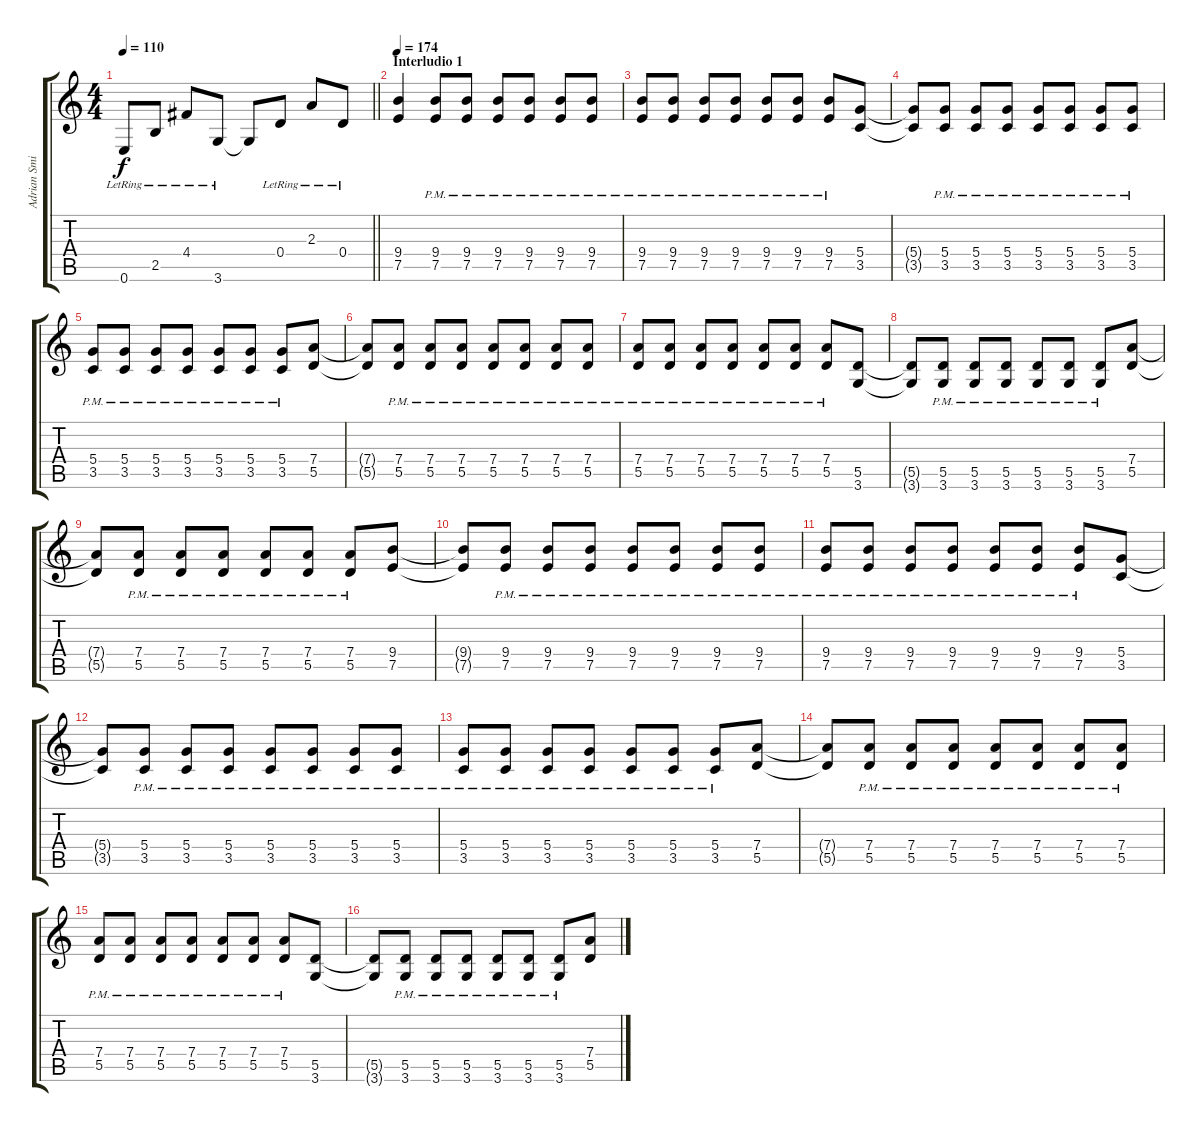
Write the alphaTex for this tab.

\track ("Adrian Smith" "Adrian Smi") {instrument distortionguitar}
\staff {score tabs}
\tuning (E4 B3 G3 D3 A2 E2) {hide}
\ts (4 4)
\tempo 110
\clef g2
\barLineRight lightlight
\ks c
0.6{lr}.8{dy f} 2.5{lr}.8 4.4{lr}.8 3.6{lr}.8 3.6{t}.8 0.4{lr}.8 2.3{lr}.8 0.4{lr}.8 |
\section ("" "Interludio 1")
\tempo 174
(9.4 7.5).4{instrument distortionguitar} (9.4{pm} 7.5{pm}).8 (9.4{pm} 7.5{pm}).8 (9.4{pm} 7.5{pm}).8 (9.4{pm} 7.5{pm}).8 (9.4{pm} 7.5{pm}).8 (9.4{pm} 7.5{pm}).8 |
(9.4{pm} 7.5{pm}).8 (9.4{pm} 7.5{pm}).8 (9.4{pm} 7.5{pm}).8 (9.4{pm} 7.5{pm}).8 (9.4{pm} 7.5{pm}).8 (9.4{pm} 7.5{pm}).8 (9.4{pm} 7.5{pm}).8 (5.4 3.5).8 |
(5.4{t} 3.5{t}).8 (5.4{pm} 3.5{pm}).8 (5.4{pm} 3.5{pm}).8 (5.4{pm} 3.5{pm}).8 (5.4{pm} 3.5{pm}).8 (5.4{pm} 3.5{pm}).8 (5.4{pm} 3.5{pm}).8 (5.4{pm} 3.5{pm}).8 |
(5.4{pm} 3.5{pm}).8 (5.4{pm} 3.5{pm}).8 (5.4{pm} 3.5{pm}).8 (5.4{pm} 3.5{pm}).8 (5.4{pm} 3.5{pm}).8 (5.4{pm} 3.5{pm}).8 (5.4{pm} 3.5{pm}).8 (7.4 5.5).8 |
(7.4{t} 5.5{t}).8 (7.4{pm} 5.5{pm}).8 (7.4{pm} 5.5{pm}).8 (7.4{pm} 5.5{pm}).8 (7.4{pm} 5.5{pm}).8 (7.4{pm} 5.5{pm}).8 (7.4{pm} 5.5{pm}).8 (7.4{pm} 5.5{pm}).8 |
(7.4{pm} 5.5{pm}).8 (7.4{pm} 5.5{pm}).8 (7.4{pm} 5.5{pm}).8 (7.4{pm} 5.5{pm}).8 (7.4{pm} 5.5{pm}).8 (7.4{pm} 5.5{pm}).8 (7.4{pm} 5.5{pm}).8 (5.5 3.6).8 |
(5.5{t} 3.6{t}).8 (5.5{pm} 3.6{pm}).8 (5.5{pm} 3.6{pm}).8 (5.5{pm} 3.6{pm}).8 (5.5{pm} 3.6{pm}).8 (5.5{pm} 3.6{pm}).8 (5.5{pm} 3.6{pm}).8 (7.4 5.5).8 |
(7.4{t} 5.5{t}).8 (7.4{pm} 5.5{pm}).8 (7.4{pm} 5.5{pm}).8 (7.4{pm} 5.5{pm}).8 (7.4{pm} 5.5{pm}).8 (7.4{pm} 5.5{pm}).8 (7.4{pm} 5.5{pm}).8 (9.4 7.5).8 |
(9.4{t} 7.5{t}).8 (9.4{pm} 7.5{pm}).8 (9.4{pm} 7.5{pm}).8 (9.4{pm} 7.5{pm}).8 (9.4{pm} 7.5{pm}).8 (9.4{pm} 7.5{pm}).8 (9.4{pm} 7.5{pm}).8 (9.4{pm} 7.5{pm}).8 |
(9.4{pm} 7.5{pm}).8 (9.4{pm} 7.5{pm}).8 (9.4{pm} 7.5{pm}).8 (9.4{pm} 7.5{pm}).8 (9.4{pm} 7.5{pm}).8 (9.4{pm} 7.5{pm}).8 (9.4{pm} 7.5{pm}).8 (5.4 3.5).8 |
(5.4{t} 3.5{t}).8 (5.4{pm} 3.5{pm}).8 (5.4{pm} 3.5{pm}).8 (5.4{pm} 3.5{pm}).8 (5.4{pm} 3.5{pm}).8 (5.4{pm} 3.5{pm}).8 (5.4{pm} 3.5{pm}).8 (5.4{pm} 3.5{pm}).8 |
(5.4{pm} 3.5{pm}).8 (5.4{pm} 3.5{pm}).8 (5.4{pm} 3.5{pm}).8 (5.4{pm} 3.5{pm}).8 (5.4{pm} 3.5{pm}).8 (5.4{pm} 3.5{pm}).8 (5.4{pm} 3.5{pm}).8 (7.4 5.5).8 |
(7.4{t} 5.5{t}).8 (7.4{pm} 5.5{pm}).8 (7.4{pm} 5.5{pm}).8 (7.4{pm} 5.5{pm}).8 (7.4{pm} 5.5{pm}).8 (7.4{pm} 5.5{pm}).8 (7.4{pm} 5.5{pm}).8 (7.4{pm} 5.5{pm}).8 |
(7.4{pm} 5.5{pm}).8 (7.4{pm} 5.5{pm}).8 (7.4{pm} 5.5{pm}).8 (7.4{pm} 5.5{pm}).8 (7.4{pm} 5.5{pm}).8 (7.4{pm} 5.5{pm}).8 (7.4{pm} 5.5{pm}).8 (5.5 3.6).8 |
(5.5{t} 3.6{t}).8 (5.5{pm} 3.6{pm}).8 (5.5{pm} 3.6{pm}).8 (5.5{pm} 3.6{pm}).8 (5.5{pm} 3.6{pm}).8 (5.5{pm} 3.6{pm}).8 (5.5{pm} 3.6{pm}).8 (7.4 5.5).8
